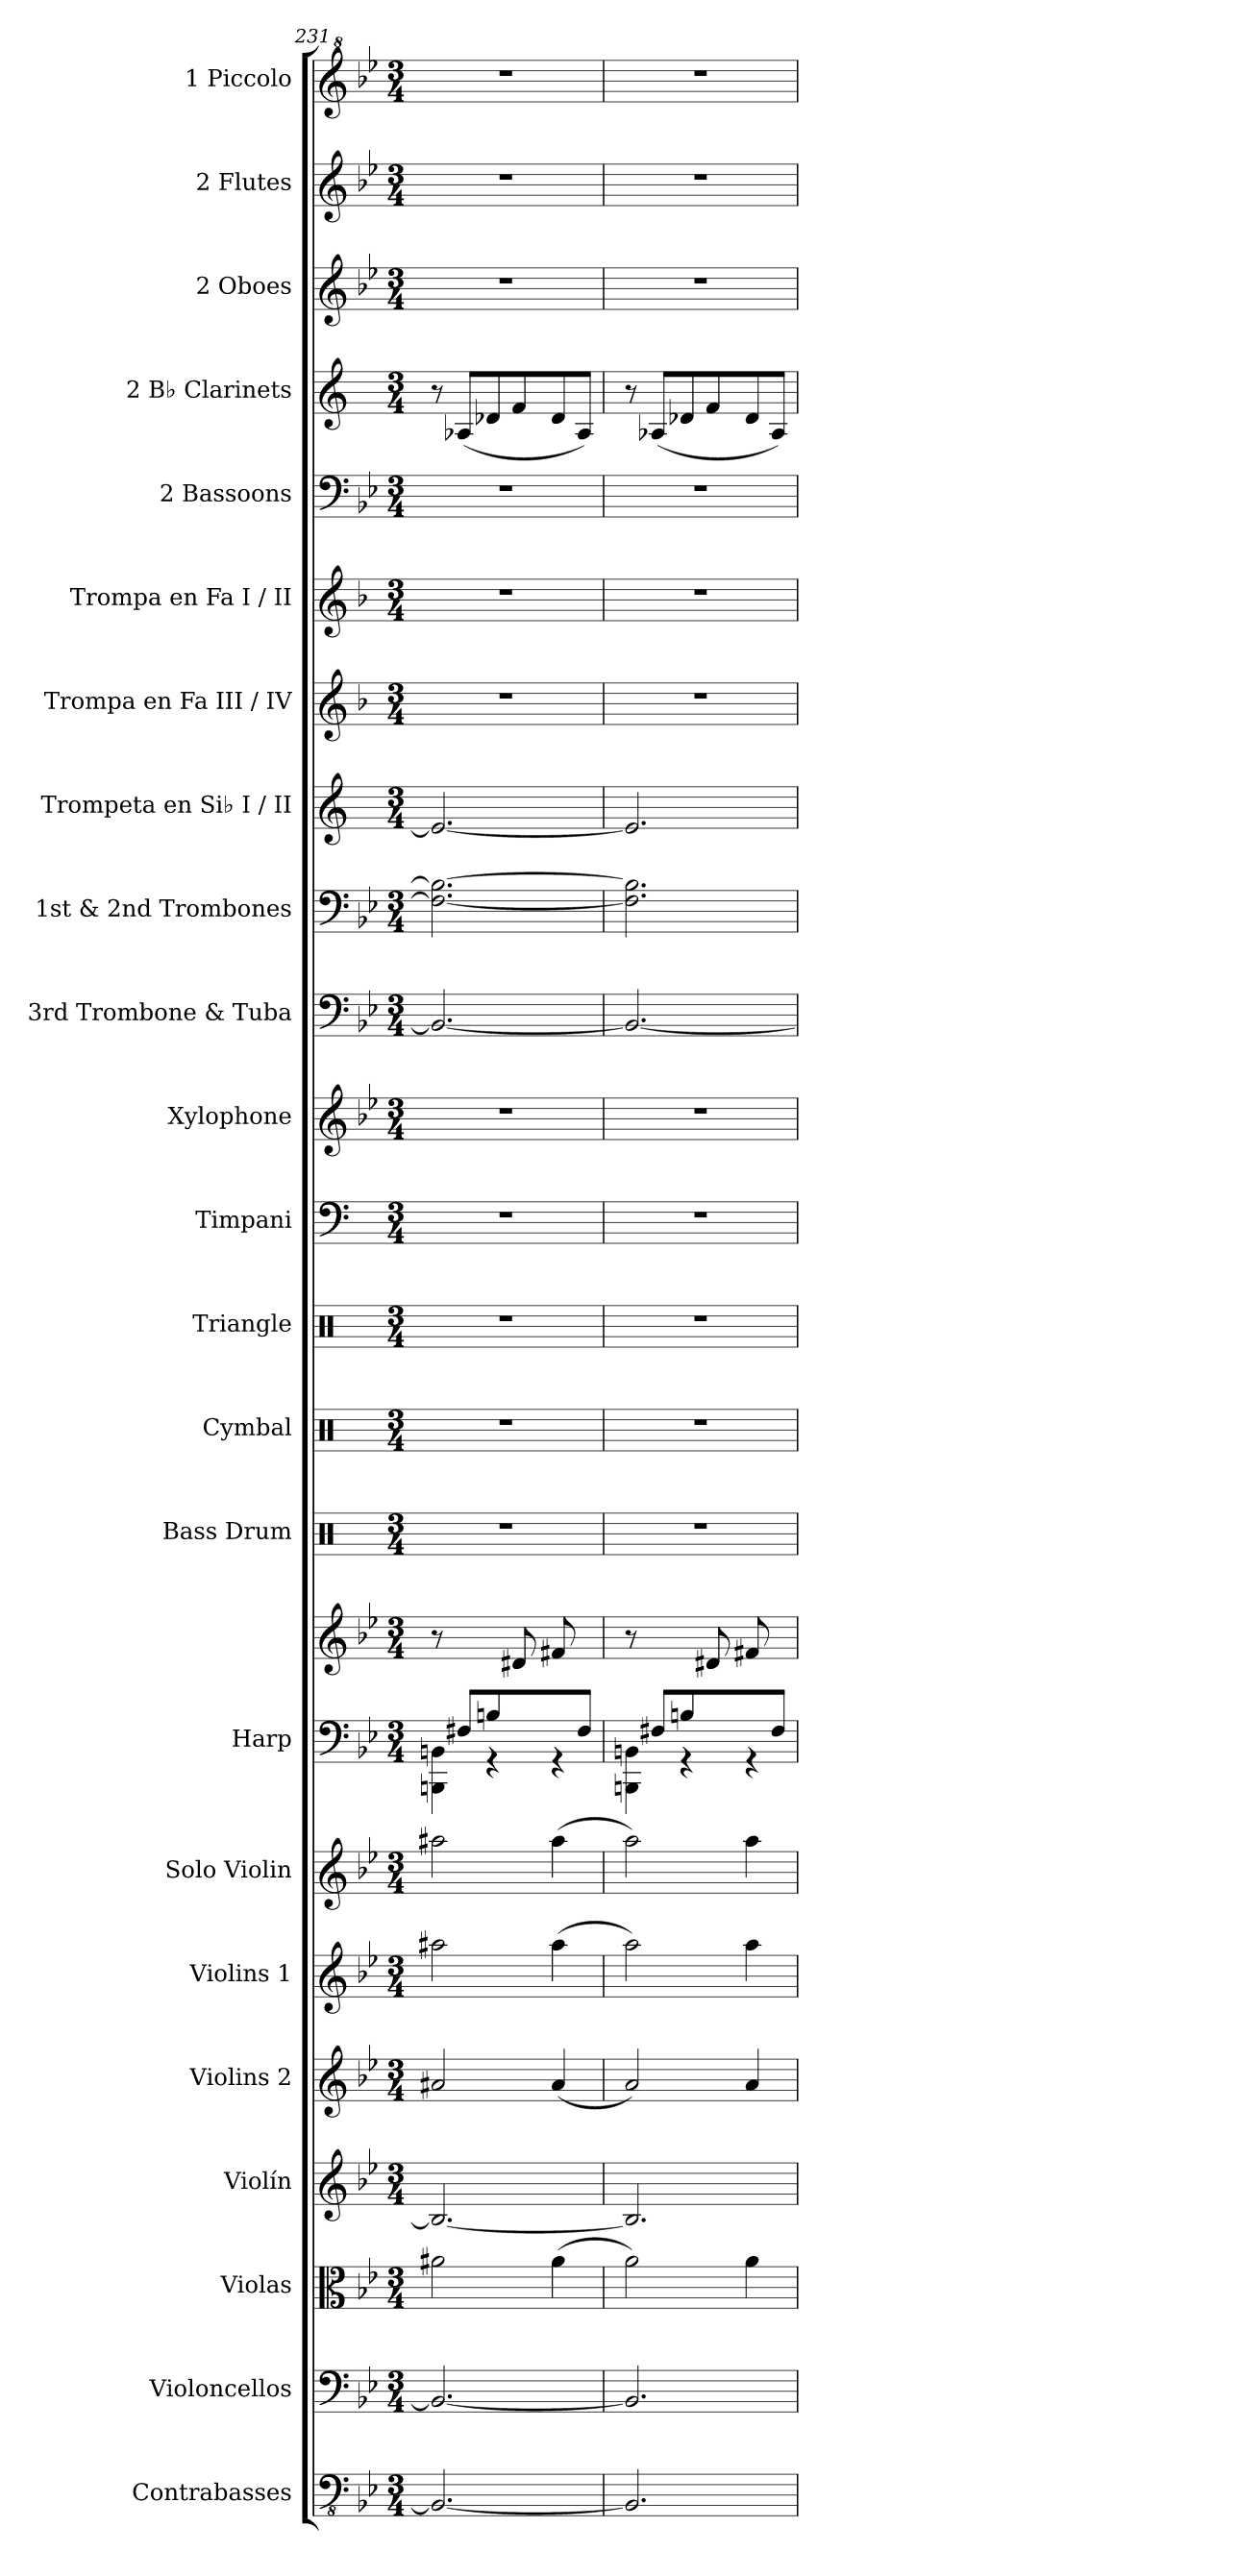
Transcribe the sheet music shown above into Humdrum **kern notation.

**kern	**kern	**kern	**kern	**kern	**kern	**kern	**kern	**kern	**kern	**kern	**kern	**kern	**kern	**kern	**kern	**kern	**kern	**kern	**kern	**kern	**kern	**kern	**kern
*part23	*part22	*part21	*part20	*part19	*part18	*part17	*part16	*part16	*part15	*part14	*part13	*part12	*part11	*part10	*part9	*part8	*part7	*part6	*part5	*part4	*part3	*part2	*part1
*staff24	*staff23	*staff22	*staff21	*staff20	*staff19	*staff18	*staff17	*staff16	*staff15	*staff14	*staff13	*staff12	*staff11	*staff10	*staff9	*staff8	*staff7	*staff6	*staff5	*staff4	*staff3	*staff2	*staff1
*I"Contrabasses	*I"Violoncellos	*I"Violas	*I"Violín	*I"Violins 2	*I"Violins 1	*I"Solo Violin	*I"Harp	*	*I"Bass Drum	*I"Cymbal	*I"Triangle	*I"Timpani	*I"Xylophone	*I"3rd Trombone     &amp; Tuba	*I"1st &amp; 2nd Trombones	*I"Trompeta en Si♭  I / II	*I"Trompa en Fa   III / IV	*I"Trompa en Fa I / II	*I"2 Bassoons	*I"2 B♭ Clarinets	*I"2 Oboes	*I"2 Flutes	*I"1 Piccolo
*I'Cbs.	*I'Vlcs.	*I'Vlas.	*I'Vln.	*I'Vlns. 2	*I'Vlns. 1	*I'S. Vln.	*I'Hrp.	*	*I'B. Dr.	*I'Cym.	*I'Trgl.	*I'Timp.	*I'Xyl.	*I'3rd Trb. &amp; Tba.	*I'1st &amp; 2nd    Trbs.	*I'Tpt. Si♭  I / II	*I'Trmp. Fa   III / IV	*I'Trmp. Fa I / II	*I'2 Bsns.	*I'2 B♭ Cls.	*I'2 Obs.	*I'2 Fls.	*I'1 Picc.
!!LO:PB:g=z
*clefFv4	*clefF4	*clefC3	*clefG2	*clefG2	*clefG2	*clefG2	*clefF4	*clefG2	*clefX	*clefX	*clefX	*clefF4	*clefG2	*clefF4	*clefF4	*clefG2	*clefG2	*clefG2	*clefF4	*clefG2	*clefG2	*clefG2	*clefG^2
*	*	*	*	*	*	*	*	*	*	*	*	*	*ITrd-7c-12	*	*	*ITrd1c2	*ITrd4c7	*ITrd4c7	*	*ITrd1c2	*	*	*ITrd-7c-12
*k[b-e-]	*k[b-e-]	*k[b-e-]	*k[b-e-]	*k[b-e-]	*k[b-e-]	*k[b-e-]	*k[b-e-]	*k[b-e-]	*k[]	*k[]	*k[]	*k[]	*k[b-e-]	*k[b-e-]	*k[b-e-]	*k[b-e-]	*k[b-e-]	*k[b-e-]	*k[b-e-]	*k[b-e-]	*k[b-e-]	*k[b-e-]	*k[b-e-]
*M3/4	*M3/4	*M3/4	*M3/4	*M3/4	*M3/4	*M3/4	*M3/4	*M3/4	*M3/4	*M3/4	*M3/4	*M3/4	*M3/4	*M3/4	*M3/4	*M3/4	*M3/4	*M3/4	*M3/4	*M3/4	*M3/4	*M3/4	*M3/4
=231	=231	=231	=231	=231	=231	=231	=231	=231	=231	=231	=231	=231	=231	=231	=231	=231	=231	=231	=231	=231	=231	=231	=231
*	*	*	*	*	*	*	*^	*	*	*	*	*	*	*	*	*	*	*	*	*	*	*	*
2.BBB/_	2.BB/_	2a#X\	2.B/_	2a#X/	2aa#X\	2aa#X\	8ryy	4BBBn\ 4BBn\	8r	2.r	2.r	2.r	2.r	2.r	2.BB/_	2.F#\_ 2.B\_	2.d#/_	2.r	2.r	2.r	8r	2.r	2.r	2.r
.	.	.	.	.	.	.	8F#X/L	.	4ryy	.	.	.	.	.	.	.	.	.	.	.	(<8G-X/L	.	.	.
.	.	.	.	.	.	.	8Bn/	4r	.	.	.	.	.	.	.	.	.	.	.	.	8c-X/	.	.	.
.	.	.	.	.	.	.	4ryy	.	8d#X/	.	.	.	.	.	.	.	.	.	.	.	8e-/	.	.	.
.	.	(>4a#\	.	(<4a#/	(>4aa#\	(>4aa#\	.	4r	8f#X/	.	.	.	.	.	.	.	.	.	.	.	8c-/	.	.	.
.	.	.	.	.	.	.	8F#/J	.	8ryy	.	.	.	.	.	.	.	.	.	.	.	8G-/J)	.	.	.
=232	=232	=232	=232	=232	=232	=232	=232	=232	=232	=232	=232	=232	=232	=232	=232	=232	=232	=232	=232	=232	=232	=232	=232	=232
2.BBB/]	2.BB/]	2a\)	2.B/]	2a/)	2aa\)	2aa\)	8ryy	4BBBn\ 4BBn\	8r	2.r	2.r	2.r	2.r	2.r	2.BB/_	2.F#\] 2.B\]	2.d#/]	2.r	2.r	2.r	8r	2.r	2.r	2.r
.	.	.	.	.	.	.	8F#X/L	.	4ryy	.	.	.	.	.	.	.	.	.	.	.	(<8G-X/L	.	.	.
.	.	.	.	.	.	.	8Bn/	4r	.	.	.	.	.	.	.	.	.	.	.	.	8c-X/	.	.	.
.	.	.	.	.	.	.	4ryy	.	8d#X/	.	.	.	.	.	.	.	.	.	.	.	8e-/	.	.	.
.	.	4a\	.	4a/	4aa\	4aa\	.	4r	8f#X/	.	.	.	.	.	.	.	.	.	.	.	8c-/	.	.	.
.	.	.	.	.	.	.	8F#/J	.	8ryy	.	.	.	.	.	.	.	.	.	.	.	8G-/J)	.	.	.
*	*	*	*	*	*	*	*v	*v	*	*	*	*	*	*	*	*	*	*	*	*	*	*	*	*
=	=	=	=	=	=	=	=	=	=	=	=	=	=	=	=	=	=	=	=	=	=	=	=
*-	*-	*-	*-	*-	*-	*-	*-	*-	*-	*-	*-	*-	*-	*-	*-	*-	*-	*-	*-	*-	*-	*-	*-
